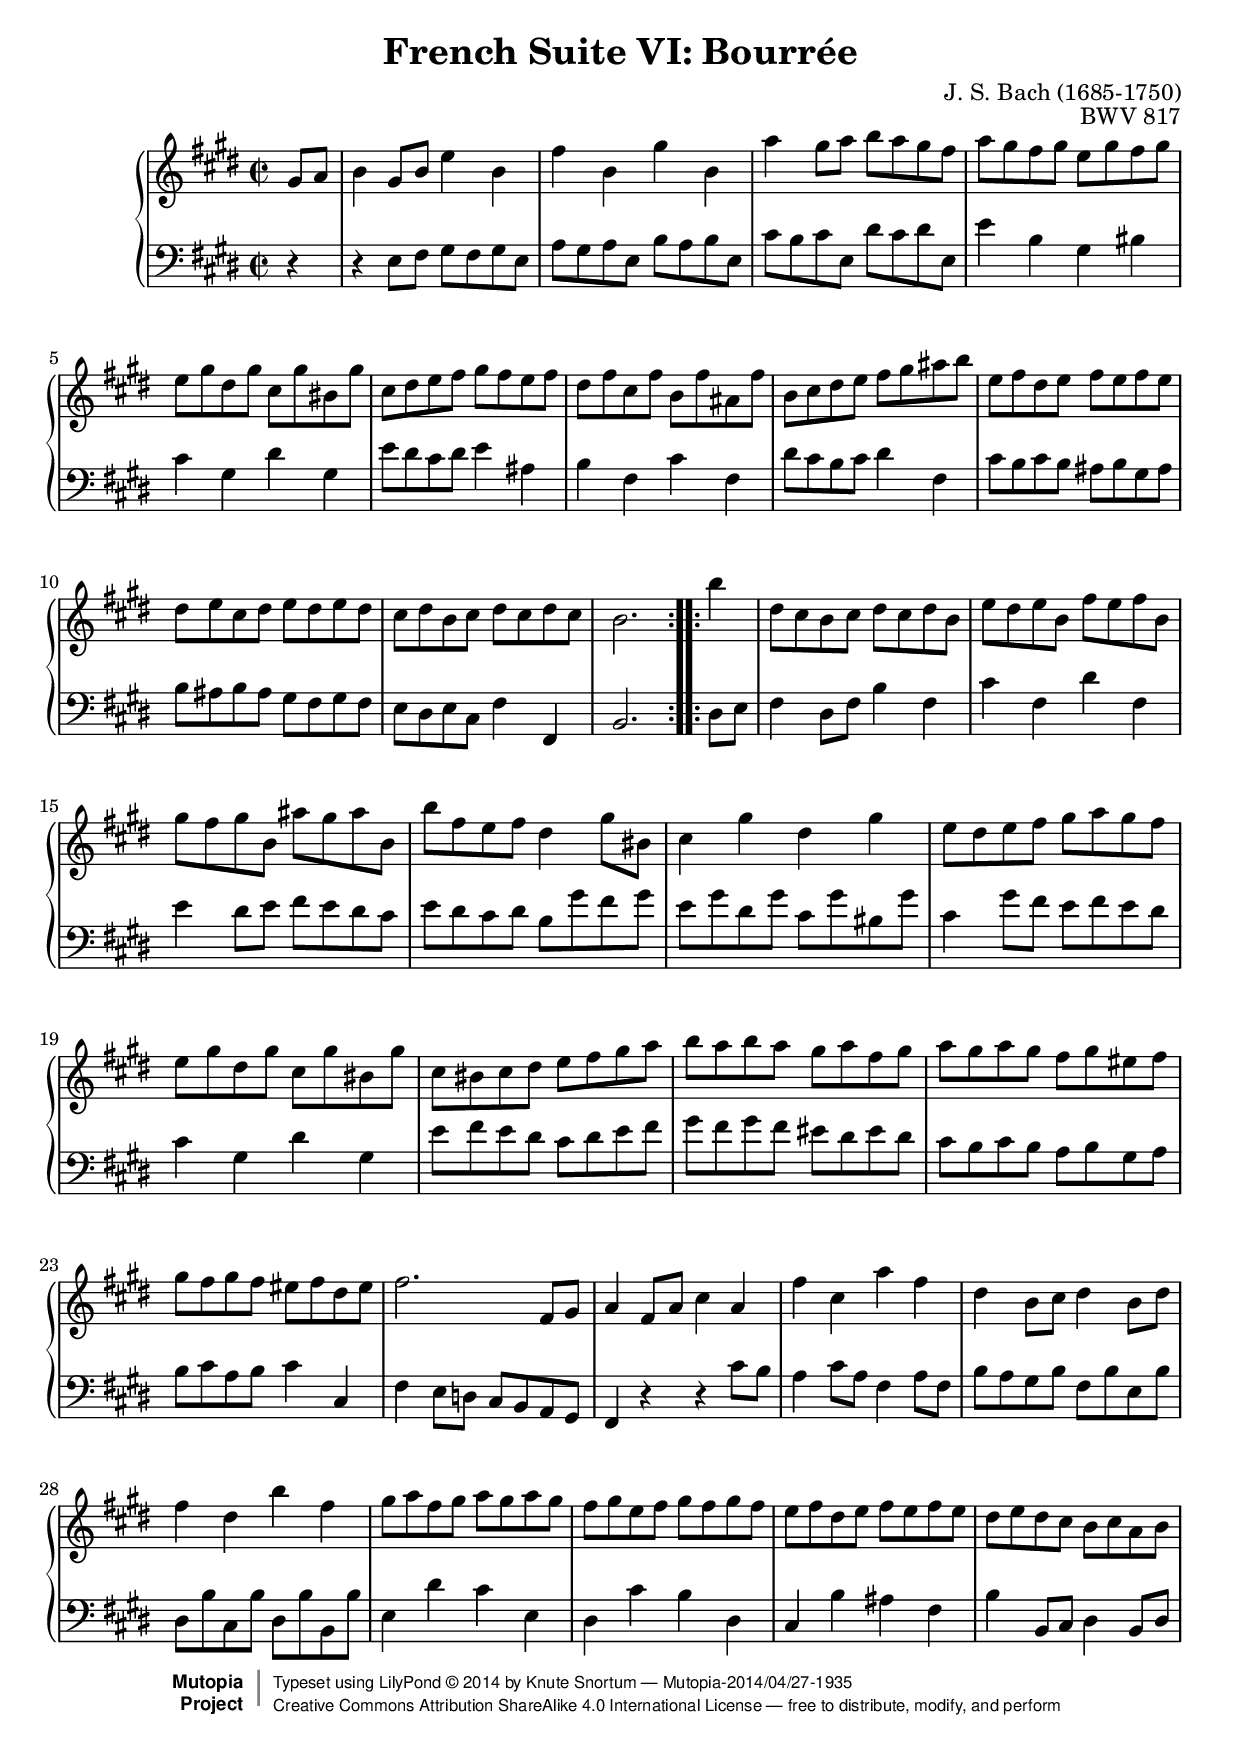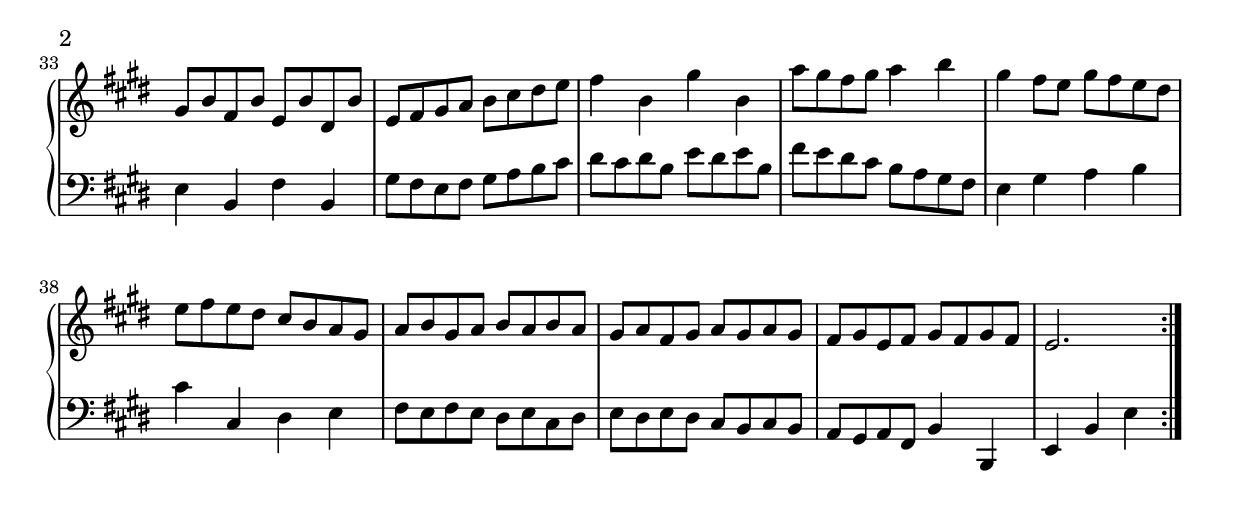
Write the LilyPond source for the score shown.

\version "2.18.2"
\language "english"

\header {
  title        = "French Suite VI: Bourrée"
  composer     = "J. S. Bach (1685-1750)"
  opus         = "BWV 817"
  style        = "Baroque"
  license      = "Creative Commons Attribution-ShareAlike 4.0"
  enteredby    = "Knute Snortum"
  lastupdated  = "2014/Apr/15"
  date         = "1722"
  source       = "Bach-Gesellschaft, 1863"

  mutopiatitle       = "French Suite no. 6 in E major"
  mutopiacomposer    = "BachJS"
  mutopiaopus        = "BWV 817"
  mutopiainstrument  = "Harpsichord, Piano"
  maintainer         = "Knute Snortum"
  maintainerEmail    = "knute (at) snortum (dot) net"
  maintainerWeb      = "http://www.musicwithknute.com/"

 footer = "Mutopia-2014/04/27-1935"
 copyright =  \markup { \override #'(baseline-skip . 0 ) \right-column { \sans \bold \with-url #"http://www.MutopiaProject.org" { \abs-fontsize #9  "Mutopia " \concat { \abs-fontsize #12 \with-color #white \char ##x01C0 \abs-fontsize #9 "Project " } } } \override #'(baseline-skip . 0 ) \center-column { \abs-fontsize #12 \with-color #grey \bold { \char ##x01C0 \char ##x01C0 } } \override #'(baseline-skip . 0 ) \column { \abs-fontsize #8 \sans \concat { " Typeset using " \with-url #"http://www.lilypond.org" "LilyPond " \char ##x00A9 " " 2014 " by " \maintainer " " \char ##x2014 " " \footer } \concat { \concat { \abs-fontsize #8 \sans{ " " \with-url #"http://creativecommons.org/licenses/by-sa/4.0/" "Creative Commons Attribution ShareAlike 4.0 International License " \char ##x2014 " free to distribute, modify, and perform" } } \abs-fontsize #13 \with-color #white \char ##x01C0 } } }
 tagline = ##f
}

% Repeat 1

highVoiceOne = \relative c'' {
  \partial 4 gs8 a
  | b4 gs8 b e4 b
  | fs'4 b, gs' b,
  | a'4 gs8 a b a gs fs
  | a8 gs fs gs e gs fs gs
  | e8 gs ds gs cs, gs' bs, gs'
  | cs,8 ds e fs gs fs e fs
  | ds8 fs cs fs b, fs' as, fs'
  
  \barNumberCheck #8
  
  | b,8 cs ds e fs gs as b
  | e,8 fs ds e fs e fs e
  | ds8 e cs ds e ds e ds
  | cs8 ds b cs ds cs ds cs 
  | b2. % partial bar
}

lowVoiceOne = \relative c {
  \partial 4 r4
  | r4 e8 fs gs fs gs e
  | a8 gs a e b' a b e,
  | cs'8 b cs e, ds' cs ds e,
  | e'4 b gs bs
  | cs4 gs ds' gs,
  | e'8 ds cs ds e4 as,
  | b4 fs cs' fs,
  
  \barNumberCheck #8
  
  | ds'8 cs b cs ds4 fs,
  | cs'8 b cs b as b gs as
  | b8 as b as gs fs gs fs
  | e8 ds e cs fs4 fs,
  | b2. % partial bar
}

% Repeat two

highVoiceTwo = \relative c''' {
    b4 % partial bar
  | ds,8 cs b cs ds cs ds b
  | e8 ds e b fs' e fs b,
  | gs'8 fs gs b, as' gs as b,
  
  \barNumberCheck #16
  
  | b'8 fs e fs ds4 gs8 bs,
  | cs4 gs' ds gs
  | e8 ds e fs gs a gs fs
  | e8 gs ds gs cs, gs' bs, gs'
  | cs,8 bs cs ds e fs gs a
  | b8 a b a gs a fs gs
  | a gs a gs fs gs es fs
  | gs8 fs gs fs es fs ds es
  
  \barNumberCheck #24
  
  | fs2. fs,8 gs
  | a4 fs8 a cs4 a
  | fs'4 cs a' fs
  | ds4 b8 cs ds4 b8 ds
  | fs4 ds b' fs
  | gs8 a fs gs a gs a gs
  | fs gs e fs gs fs gs fs
  | e8 fs ds e fs e fs e
  
  \barNumberCheck #32
  
  | ds8 e ds cs b cs a b
  | gs8 b fs b e, b' ds, b'
  | e,8 fs gs a b cs ds e
  | fs4 b, gs' b, 
  | a'8 gs fs gs a4 b
  | gs4 fs8 e gs fs e ds 
  | e8 fs e ds cs b a gs
  | a8 b gs a b a b a
  
  \barNumberCheck #40
  
  | gs8 a fs gs a gs a gs
  | fs8 gs e fs gs fs gs fs
  | e2. % partial bar
}

lowVoiceTwo = \relative c {
    ds8 e % partial bar
  | fs4 ds8 fs b4 fs
  | cs'4 fs, ds' fs,
  | e'4 ds8 e fs e ds cs 
  
  \barNumberCheck #16
  
  | e8 ds cs ds b gs' fs gs
  | e8 gs ds gs cs, gs' bs, gs'
  | cs,4 gs'8 fs e fs e ds 
  | cs4 gs ds' gs,
  | e'8 fs e ds cs ds e fs
  | gs8 fs gs fs es ds es ds
  | cs8 b cs b a b gs a 
  | b8 cs a b cs4 cs,
  
  \barNumberCheck #24
  
  | fs4 e8 d cs b a gs
  | fs4 r r cs''8 b
  | a4 cs8 a fs4 a8 fs
  | b8 a gs b fs b e, b'
  | ds,8 b' cs, b' ds, b' b, b'
  | e,4 ds' cs e,
  | ds4 cs' b ds,
  | cs4 b' as fs
  
  \barNumberCheck #32
  
  | b4 b,8 cs ds4 b8 ds
  | e4 b fs' b,
  | gs'8 fs e fs gs a b cs
  | ds8 cs ds b e ds e b
  | fs'8 e ds cs b a gs fs
  | e4 gs a b
  | cs4 cs, ds e
  | fs8 e fs e ds e cs ds
  
  \barNumberCheck #40
  
  | e ds e ds cs b cs b
  | a8 gs a fs b4 b,
  | e4 b' e % partial bar
}

global = { 
  \key e \major
  \time 2/2
  \accidentalStyle Score.piano-cautionary
}

upper = {
  \clef treble
  \global
  \new Voice { \repeat volta 2 \highVoiceOne }
  \new Voice { \repeat volta 2 \highVoiceTwo }
}

lower = {
  \clef bass
  \global
  \new Voice { \repeat volta 2 \lowVoiceOne }
  \new Voice { \repeat volta 2 \lowVoiceTwo }
}

\score {
  \new PianoStaff <<
    \new Staff = "upper" \upper
    \new Staff = "lower" \lower
  >>
  \layout { 
  } 
  \midi { 
    \tempo 2 = 80
  }
}
